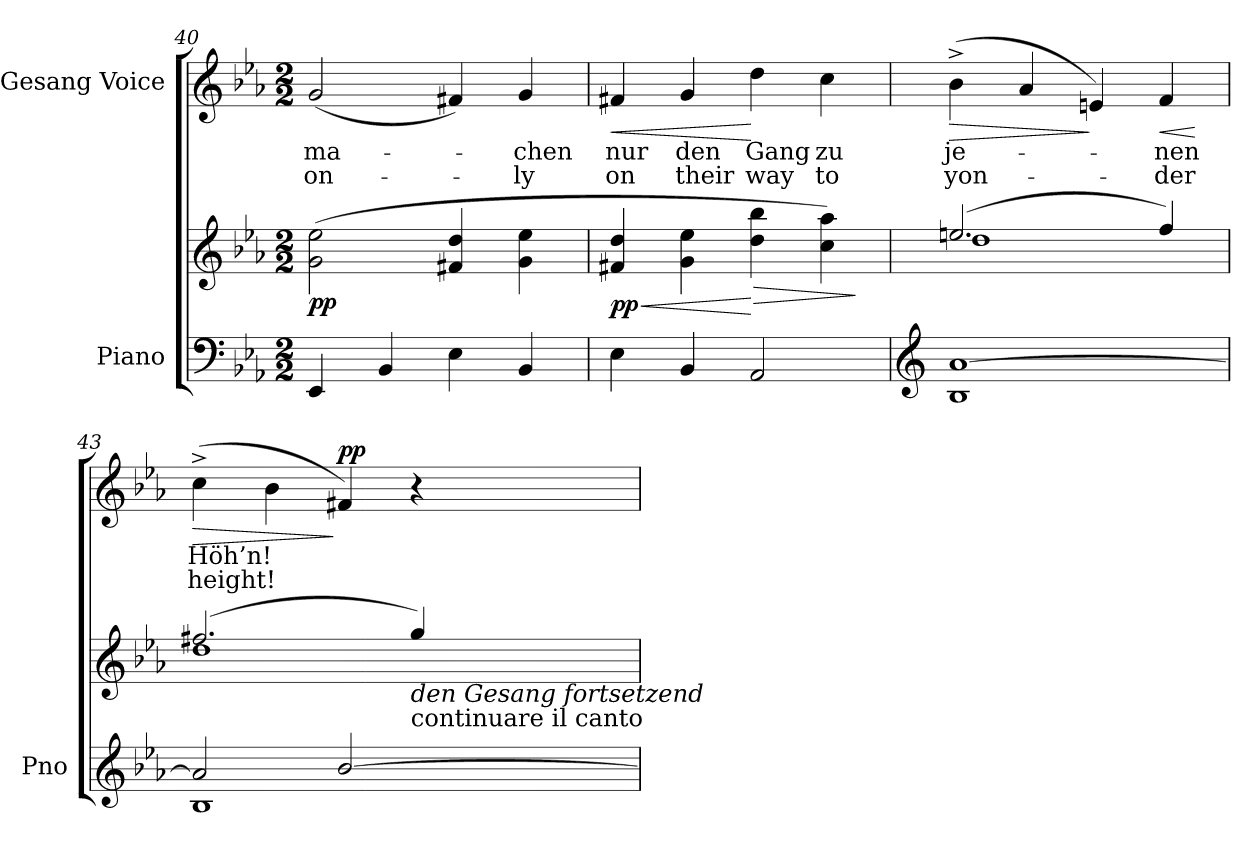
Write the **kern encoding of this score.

**kern	**kern	**dynam	**kern	**text	**text	**dynam
*part2	*part2	*part2	*part1	*part1	*part1	*part1
*staff3	*staff2	*staff2/3	*staff1	*staff1	*staff1	*staff1
*I"Piano	*	*	*I"Gesang Voice	*	*	*
*I'Pno	*	*	*	*	*	*
*clefF4	*clefG2	*	*clefG2	*	*	*
*k[b-e-a-]	*k[b-e-a-]	*	*k[b-e-a-]	*	*	*
*M2/2	*M2/2	*	*M2/2	*	*	*
=40	=40	=40	=40	=40	=40	=40
!	!	!LO:DY:b	!	!LO:LY:b	!LO:LY:b	!
4EE-/	(>2g\ 2ee-\	pp	(<2g/	ma-	on-	.
4BB-/	.	.	.	.	.	.
4E-\	4f#X/ 4dd/	.	4f#X/)	.	.	.
!	!	!	!	!LO:LY:b	!LO:LY:b	!
4BB-/	4g\ 4ee-\	.	4g/	-chen	-ly	.
=41	=41	=41	=41	=41	=41	=41
!	!	!LO:HP:b	!	!LO:LY:b	!LO:LY:b	!LO:HP:b
!	!	!LO:DY:n=1:b	!	!	!	!
4E-\	4f#X/ 4dd/	< pp	4f#X/	nur	on	<
!	!	!	!	!LO:LY:b	!LO:LY:b	!
4BB-/	4g\ 4ee-\	.	4g/	den	their	.
!	!	!LO:HP:n=1:b	!	!LO:LY:b	!LO:LY:b	!
2AA-/	4dd\ 4bb-\	[ >	4dd\	Gang	way	[
!	!	!	!	!LO:LY:b	!LO:LY:b	!
.	4cc\ 4aa-\)	.	4cc\	zu	to	.
.	.	]	.	.	.	.
!!LO:PB:g=z
=42	=42	=42	=42	=42	=42	=42
*clefG2	*	*	*	*	*	*
*	*^	*	*	*	*	*
!	!	!	!	!	!LO:LY:b	!LO:LY:b	!LO:HP:b
1B- [1a-	(>2.een/	1dd	.	(>4b-^\	je-	yon-	>
.	.	.	.	4a-/	.	.	.
.	.	.	.	4en/)	.	.	]
!	!	!	!	!	!LO:LY:b	!LO:LY:b	!LO:HP:b
.	4ff/)	.	.	4f/	-nen	-der	<
*	*v	*v	*	*	*	*	*
.	.	.	.	.	.	[
=43	=43	=43	=43	=43	=43	=43
*^	*^	*	*	*	*	*
!	!	!	!	!	!	!LO:LY:b	!LO:LY:b	!LO:HP:b
2a-/]	1B-	(>2.ff#X/	1dd	.	(>4cc^\	Höh’n!	height!	>
.	.	.	.	.	4b-\	.	.	.
!	!	!	!	!	!	!	!	!LO:DY:n=1:a
[2b-/	.	.	.	.	4f#X/)	.	.	] pp
!	!	!LO:TX:b:i:t=den Gesang fortsetzend	!	!	!	!	!	!
!	!	!LO:TX:b:t=continuare il canto	!	!	!	!	!	!
.	.	4gg/)	.	.	4r	.	.	.
*v	*v	*	*	*	*	*	*	*
*	*v	*v	*	*	*	*	*
=	=	=	=	=	=	=
*-	*-	*-	*-	*-	*-	*-
